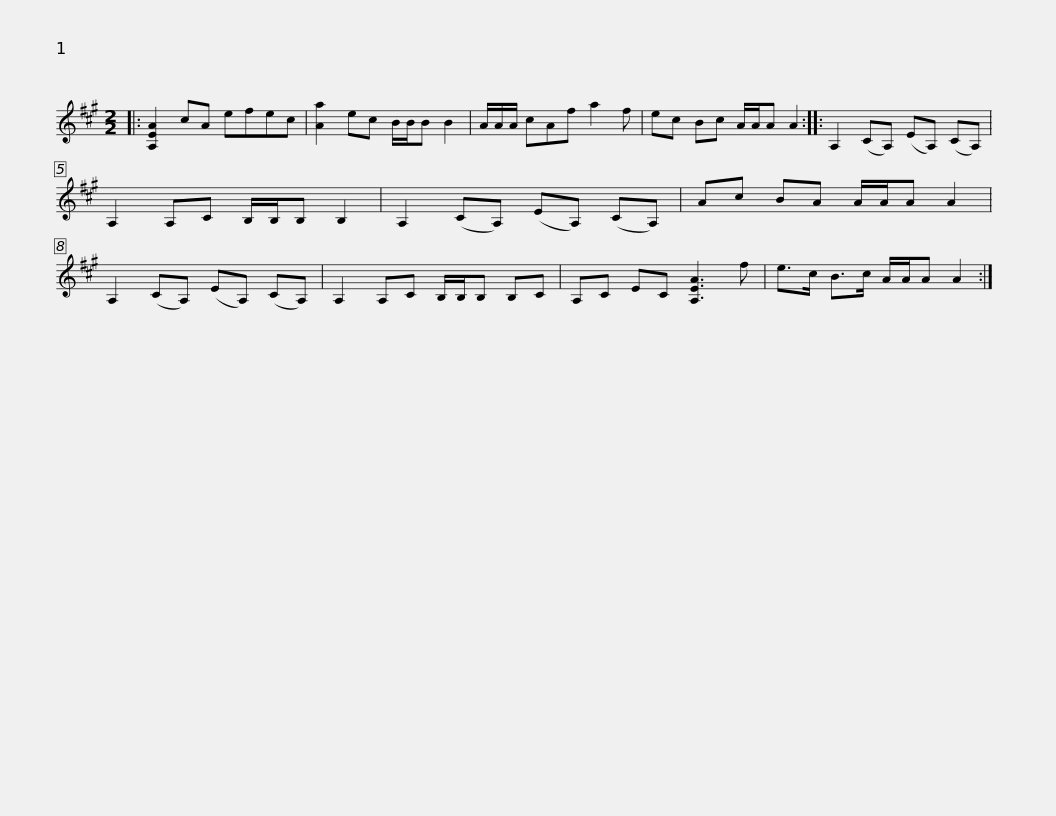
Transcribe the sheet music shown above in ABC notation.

X:1
L:1/8
M:2/2
I:linebreak $
K:A
V:1 treble
V:1
|: [A,EA]2 cA efec | [Aa]2 ec B/B/B B2 | A/A/A/ cAf a2 f | ec Bc A/A/A A2 :: A,2 (CA,) (EA,) (CA,) |$ %5
 A,2 A,C B,/B,/B, B,2 | A,2 (CA,) (EA,) (CA,) | Ac BA A/A/A A2 | A,2 (CA,) (EA,) (CA,) |$ A,2 A,C B,/B,/B, B,C | %10
 A,C EC [A,EA]3 f | e>c B>c A/A/A A2 :| %12
